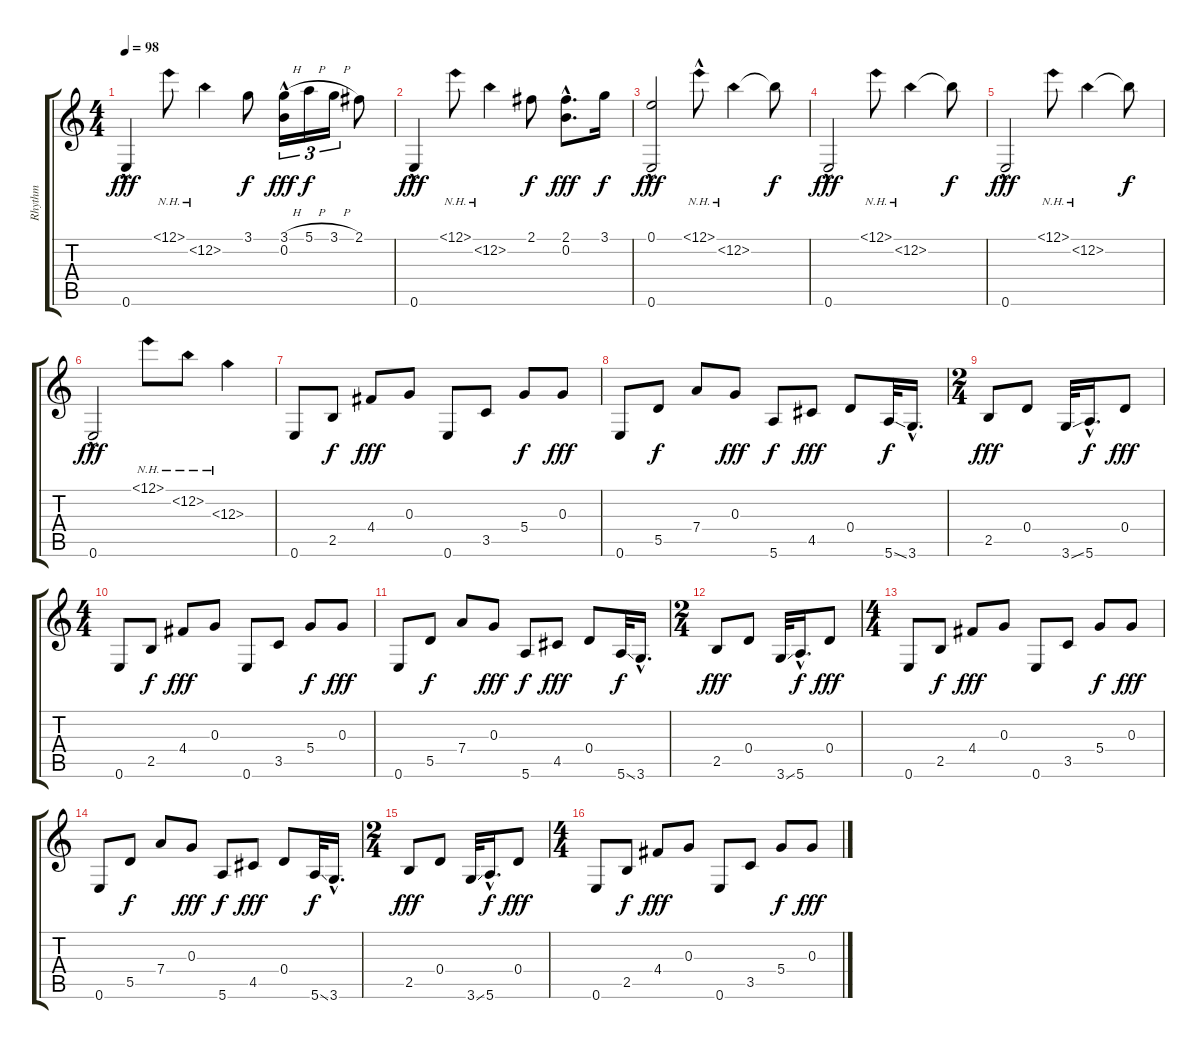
\track ("Rhythm" "Rhythm") {instrument electricguitarclean}
\staff {score tabs}
\tuning (E4 B3 G3 D3 A2 E2) {hide}
\ts (4 4)
\tempo 98
\clef g2
\ks c
0.6{hac}.4{dy fff instrument electricguitarclean} 12.1{nh}.8 12.2{nh}.4 3.1.8{dy f} (3.1{h} 0.2{hac}).16{tu (3 2) dy fff} 5.1{h}.16{tu (3 2) dy f} 3.1{h}.16{tu (3 2)} 2.1.8 |
0.6{hac}.4{dy fff} 12.1{nh}.8 12.2{nh}.4 2.1.8{dy f} (2.1{hac} 0.2{hac}).8{d dy fff} 3.1.16{dy f} |
(0.1 0.6{hac}).2{dy fff} 12.1{nh hac}.8 12.2{nh}.4 12.2{t}.8{dy f} |
0.6{hac}.2{dy fff} 12.1{nh}.8 12.2{nh}.4 12.2{t}.8{dy f} |
0.6{hac}.2{dy fff} 12.1{nh}.8 12.2{nh}.4 12.2{t}.8{dy f} |
0.6{hac}.2{dy fff} 12.1{nh}.8 12.2{nh}.8 12.3{nh}.4 |
0.6.8 2.5.8{dy f} 4.4.8{dy fff} 0.3.8 0.6.8 3.5.8 5.4.8{dy f} 0.3.8{dy fff} |
0.6.8 5.5.8{dy f} 7.4.8 0.3.8{dy fff} 5.6.8{dy f} 4.5.8{dy fff} 0.4.8 5.6{ss}.32{dy f} 3.6{hac}.16{d} |
\ts (2 4)
2.5.8{dy fff} 0.4.8 3.6{ss}.32 5.6{hac}.16{d dy f} 0.4.8{dy fff} |
\ts (4 4)
0.6.8 2.5.8{dy f} 4.4.8{dy fff} 0.3.8 0.6.8 3.5.8 5.4.8{dy f} 0.3.8{dy fff} |
0.6.8 5.5.8{dy f} 7.4.8 0.3.8{dy fff} 5.6.8{dy f} 4.5.8{dy fff} 0.4.8 5.6{ss}.32{dy f} 3.6{hac}.16{d} |
\ts (2 4)
2.5.8{dy fff} 0.4.8 3.6{ss}.32 5.6{hac}.16{d dy f} 0.4.8{dy fff} |
\ts (4 4)
0.6.8 2.5.8{dy f} 4.4.8{dy fff} 0.3.8 0.6.8 3.5.8 5.4.8{dy f} 0.3.8{dy fff} |
0.6.8 5.5.8{dy f} 7.4.8 0.3.8{dy fff} 5.6.8{dy f} 4.5.8{dy fff} 0.4.8 5.6{ss}.32{dy f} 3.6{hac}.16{d} |
\ts (2 4)
2.5.8{dy fff} 0.4.8 3.6{ss}.32 5.6{hac}.16{d dy f} 0.4.8{dy fff} |
\ts (4 4)
0.6.8 2.5.8{dy f} 4.4.8{dy fff} 0.3.8 0.6.8 3.5.8 5.4.8{dy f} 0.3.8{dy fff}
